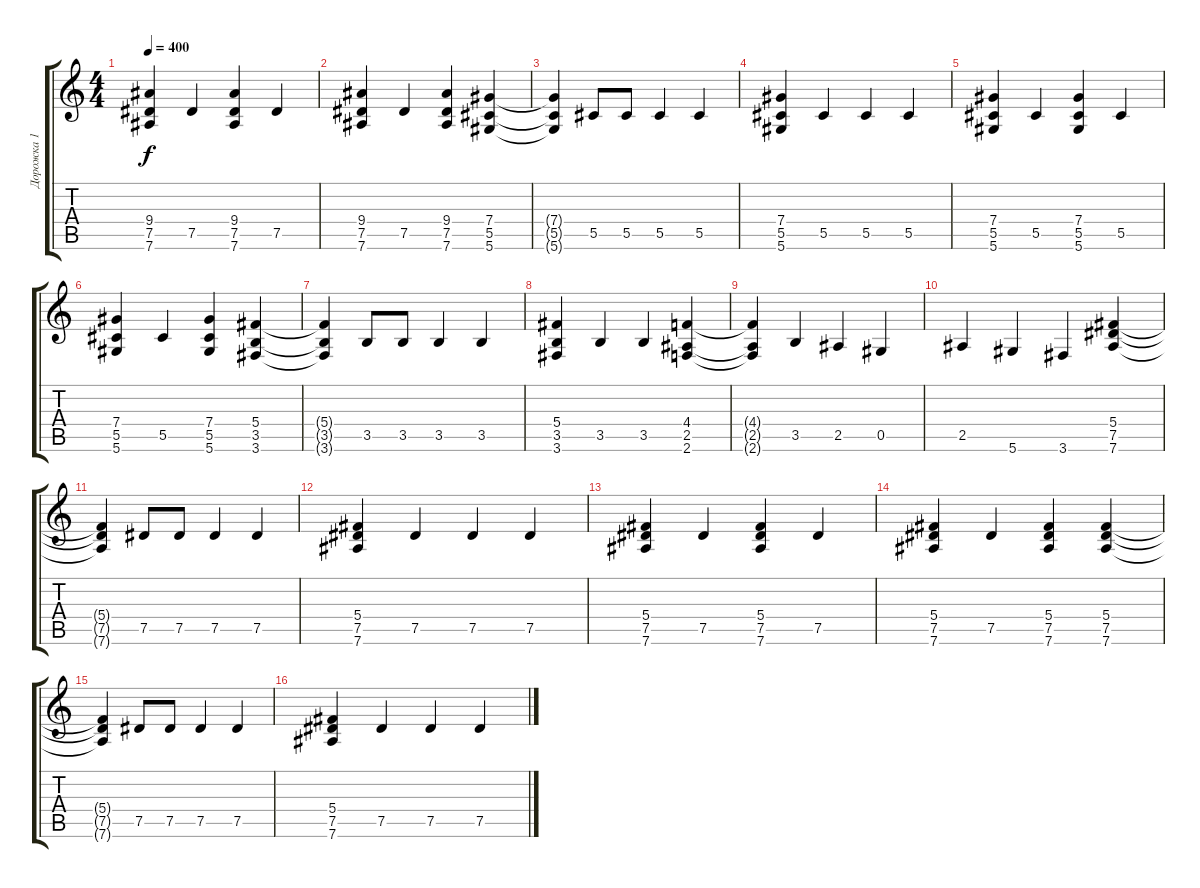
\track ("Дорожка 1" "Дорожка 1") {instrument overdrivenguitar}
\staff {score tabs}
\tuning (Eb4 Bb3 Gb3 Db3 Ab2 Eb2) {hide}
\ts (4 4)
\tempo 400
\clef g2
\ks c
(9.4 7.5 7.6).4{dy f} 7.5.4 (9.4 7.5 7.6).4 7.5.4 |
(9.4 7.5 7.6).4 7.5.4 (9.4 7.5 7.6).4 (7.4 5.5 5.6).4 |
(7.4{t} 5.5{t} 5.6{t}).4 5.5.8 5.5.8 5.5.4 5.5.4 |
(7.4 5.5 5.6).4 5.5.4 5.5.4 5.5.4 |
(7.4 5.5 5.6).4 5.5.4 (7.4 5.5 5.6).4 5.5.4 |
(7.4 5.5 5.6).4 5.5.4 (7.4 5.5 5.6).4 (5.4 3.5 3.6).4 |
(5.4{t} 3.5{t} 3.6{t}).4 3.5.8 3.5.8 3.5.4 3.5.4 |
(5.4 3.5 3.6).4 3.5.4 3.5.4 (4.4 2.5 2.6).4 |
(4.4{t} 2.5{t} 2.6{t}).4 3.5.4 2.5.4 0.5.4 |
2.5.4 5.6.4 3.6.4 (5.4 7.5 7.6).4 |
(5.4{t} 7.5{t} 7.6{t}).4 7.5.8 7.5.8 7.5.4 7.5.4 |
(5.4 7.5 7.6).4 7.5.4 7.5.4 7.5.4 |
(5.4 7.5 7.6).4 7.5.4 (5.4 7.5 7.6).4 7.5.4 |
(5.4 7.5 7.6).4 7.5.4 (5.4 7.5 7.6).4 (5.4 7.5 7.6).4 |
(5.4{t} 7.5{t} 7.6{t}).4 7.5.8 7.5.8 7.5.4 7.5.4 |
(5.4 7.5 7.6).4 7.5.4 7.5.4 7.5.4
